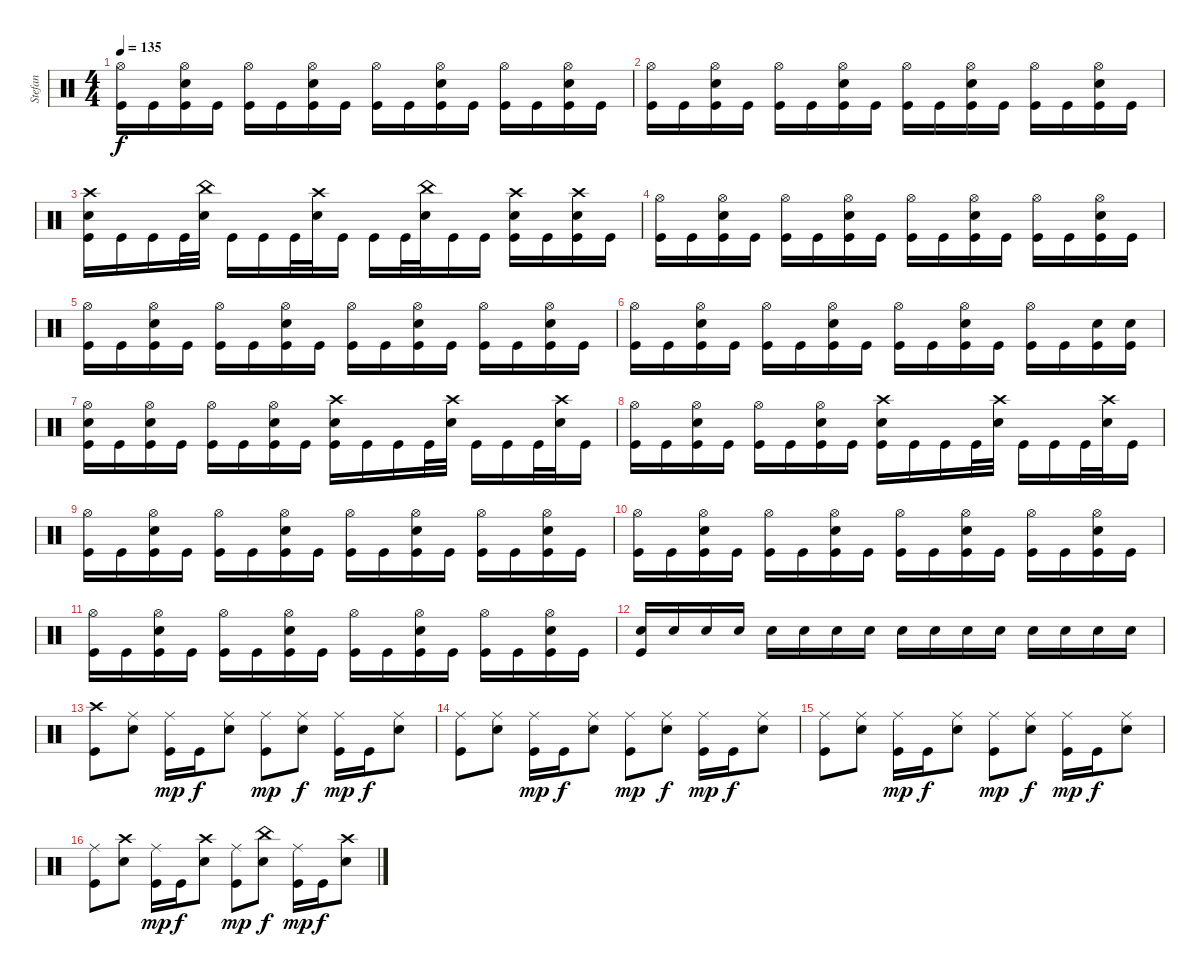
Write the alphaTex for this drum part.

\track ("Stefan" "Stefan") {instrument percussion}
\staff {score}
\articulation defaults
\ts (4 4)
\tempo 135
\clef neutral
\ks c
("Hi-Hat (open)" "Kick (hit)").16{dy f} "Kick (hit)".16 ("Hi-Hat (open)" "Snare (hit) 2" "Kick (hit)").16 "Kick (hit)".16 ("Hi-Hat (open)" "Kick (hit)").16 "Kick (hit)".16 ("Hi-Hat (open)" "Snare (hit) 2" "Kick (hit)").16 "Kick (hit)".16 ("Hi-Hat (open)" "Kick (hit)").16 "Kick (hit)".16 ("Hi-Hat (open)" "Snare (hit) 2" "Kick (hit)").16 "Kick (hit)".16 ("Hi-Hat (open)" "Kick (hit)").16 "Kick (hit)".16 ("Hi-Hat (open)" "Snare (hit) 2" "Kick (hit)").16 "Kick (hit)".16 |
("Hi-Hat (open)" "Kick (hit)").16 "Kick (hit)".16 ("Hi-Hat (open)" "Snare (hit) 2" "Kick (hit)").16 "Kick (hit)".16 ("Hi-Hat (open)" "Kick (hit)").16 "Kick (hit)".16 ("Hi-Hat (open)" "Snare (hit) 2" "Kick (hit)").16 "Kick (hit)".16 ("Hi-Hat (open)" "Kick (hit)").16 "Kick (hit)".16 ("Hi-Hat (open)" "Snare (hit) 2" "Kick (hit)").16 "Kick (hit)".16 ("Hi-Hat (open)" "Kick (hit)").16 "Kick (hit)".16 ("Hi-Hat (open)" "Snare (hit) 2" "Kick (hit)").16 "Kick (hit)".16 |
("Snare (hit) 2" "Kick (hit)" "Crash high (hit)").16 "Kick (hit)".16 "Kick (hit)".16 "Kick (hit)".32 ("Snare (hit) 2" "China (hit)").32 "Kick (hit)".16 "Kick (hit)".16 "Kick (hit)".32 ("Snare (hit) 2" "Crash high (hit)").32 "Kick (hit)".16 "Kick (hit)".16 "Kick (hit)".32 ("Snare (hit) 2" "China (hit)").32 "Kick (hit)".16 "Kick (hit)".16 ("Snare (hit) 2" "Kick (hit)" "Crash high (hit)").16 "Kick (hit)".16 ("Snare (hit) 2" "Kick (hit)" "Crash high (hit)").16 "Kick (hit)".16 |
("Hi-Hat (open)" "Kick (hit)").16 "Kick (hit)".16 ("Hi-Hat (open)" "Snare (hit) 2" "Kick (hit)").16 "Kick (hit)".16 ("Hi-Hat (open)" "Kick (hit)").16 "Kick (hit)".16 ("Hi-Hat (open)" "Snare (hit) 2" "Kick (hit)").16 "Kick (hit)".16 ("Hi-Hat (open)" "Kick (hit)").16 "Kick (hit)".16 ("Hi-Hat (open)" "Snare (hit) 2" "Kick (hit)").16 "Kick (hit)".16 ("Hi-Hat (open)" "Kick (hit)").16 "Kick (hit)".16 ("Hi-Hat (open)" "Snare (hit) 2" "Kick (hit)").16 "Kick (hit)".16 |
("Hi-Hat (open)" "Kick (hit)").16 "Kick (hit)".16 ("Hi-Hat (open)" "Snare (hit) 2" "Kick (hit)").16 "Kick (hit)".16 ("Hi-Hat (open)" "Kick (hit)").16 "Kick (hit)".16 ("Hi-Hat (open)" "Snare (hit) 2" "Kick (hit)").16 "Kick (hit)".16 ("Hi-Hat (open)" "Kick (hit)").16 "Kick (hit)".16 ("Hi-Hat (open)" "Snare (hit) 2" "Kick (hit)").16 "Kick (hit)".16 ("Hi-Hat (open)" "Kick (hit)").16 "Kick (hit)".16 ("Hi-Hat (open)" "Snare (hit) 2" "Kick (hit)").16 "Kick (hit)".16 |
("Hi-Hat (open)" "Kick (hit)").16 "Kick (hit)".16 ("Hi-Hat (open)" "Snare (hit) 2" "Kick (hit)").16 "Kick (hit)".16 ("Hi-Hat (open)" "Kick (hit)").16 "Kick (hit)".16 ("Hi-Hat (open)" "Snare (hit) 2" "Kick (hit)").16 "Kick (hit)".16 ("Hi-Hat (open)" "Kick (hit)").16 "Kick (hit)".16 ("Hi-Hat (open)" "Snare (hit) 2" "Kick (hit)").16 "Kick (hit)".16 ("Hi-Hat (open)" "Kick (hit)").16 "Kick (hit)".16 ("Snare (hit) 2" "Kick (hit)").16 ("Snare (hit) 2" "Kick (hit)").16 |
("Hi-Hat (open)" "Snare (hit) 2" "Kick (hit)").16 "Kick (hit)".16 ("Hi-Hat (open)" "Snare (hit) 2" "Kick (hit)").16 "Kick (hit)".16 ("Hi-Hat (open)" "Kick (hit)").16 "Kick (hit)".16 ("Hi-Hat (open)" "Snare (hit) 2" "Kick (hit)").16 "Kick (hit)".16 ("Crash high (hit)" "Snare (hit) 2" "Kick (hit)").16 "Kick (hit)".16 "Kick (hit)".16 "Kick (hit)".32 ("Crash high (hit)" "Snare (hit) 2").32 "Kick (hit)".16 "Kick (hit)".16 "Kick (hit)".32 ("Crash high (hit)" "Snare (hit) 2").32 "Kick (hit)".16 |
("Hi-Hat (open)" "Kick (hit)").16 "Kick (hit)".16 ("Hi-Hat (open)" "Snare (hit) 2" "Kick (hit)").16 "Kick (hit)".16 ("Hi-Hat (open)" "Kick (hit)").16 "Kick (hit)".16 ("Hi-Hat (open)" "Snare (hit) 2" "Kick (hit)").16 "Kick (hit)".16 ("Crash high (hit)" "Snare (hit) 2" "Kick (hit)").16 "Kick (hit)".16 "Kick (hit)".16 "Kick (hit)".32 ("Crash high (hit)" "Snare (hit) 2").32 "Kick (hit)".16 "Kick (hit)".16 "Kick (hit)".32 ("Crash high (hit)" "Snare (hit) 2").32 "Kick (hit)".16 |
("Hi-Hat (open)" "Kick (hit)").16 "Kick (hit)".16 ("Hi-Hat (open)" "Snare (hit) 2" "Kick (hit)").16 "Kick (hit)".16 ("Hi-Hat (open)" "Kick (hit)").16 "Kick (hit)".16 ("Hi-Hat (open)" "Snare (hit) 2" "Kick (hit)").16 "Kick (hit)".16 ("Hi-Hat (open)" "Kick (hit)").16 "Kick (hit)".16 ("Hi-Hat (open)" "Snare (hit) 2" "Kick (hit)").16 "Kick (hit)".16 ("Hi-Hat (open)" "Kick (hit)").16 "Kick (hit)".16 ("Hi-Hat (open)" "Snare (hit) 2" "Kick (hit)").16 "Kick (hit)".16 |
("Hi-Hat (open)" "Kick (hit)").16 "Kick (hit)".16 ("Hi-Hat (open)" "Snare (hit) 2" "Kick (hit)").16 "Kick (hit)".16 ("Hi-Hat (open)" "Kick (hit)").16 "Kick (hit)".16 ("Hi-Hat (open)" "Snare (hit) 2" "Kick (hit)").16 "Kick (hit)".16 ("Hi-Hat (open)" "Kick (hit)").16 "Kick (hit)".16 ("Hi-Hat (open)" "Snare (hit) 2" "Kick (hit)").16 "Kick (hit)".16 ("Hi-Hat (open)" "Kick (hit)").16 "Kick (hit)".16 ("Hi-Hat (open)" "Snare (hit) 2" "Kick (hit)").16 "Kick (hit)".16 |
("Hi-Hat (open)" "Kick (hit)").16 "Kick (hit)".16 ("Hi-Hat (open)" "Snare (hit) 2" "Kick (hit)").16 "Kick (hit)".16 ("Hi-Hat (open)" "Kick (hit)").16 "Kick (hit)".16 ("Hi-Hat (open)" "Snare (hit) 2" "Kick (hit)").16 "Kick (hit)".16 ("Hi-Hat (open)" "Kick (hit)").16 "Kick (hit)".16 ("Hi-Hat (open)" "Snare (hit) 2" "Kick (hit)").16 "Kick (hit)".16 ("Hi-Hat (open)" "Kick (hit)").16 "Kick (hit)".16 ("Hi-Hat (open)" "Snare (hit) 2" "Kick (hit)").16 "Kick (hit)".16 |
("Snare (hit) 2" "Kick (hit)").16 "Snare (hit) 2".16 "Snare (hit) 2".16 "Snare (hit) 2".16 "Snare (hit) 2".16 "Snare (hit) 2".16 "Snare (hit) 2".16 "Snare (hit) 2".16 "Snare (hit) 2".16 "Snare (hit) 2".16 "Snare (hit) 2".16 "Snare (hit) 2".16 "Snare (hit) 2".16 "Snare (hit) 2".16 "Snare (hit) 2".16 "Snare (hit) 2".16 |
("Kick (hit)" "Crash high (hit)").8 ("Ride (middle)" "Snare (hit) 2").8 ("Ride (middle)" "Kick (hit)").16{dy mp} "Kick (hit)".16{dy f} ("Ride (middle)" "Snare (hit) 2").8 ("Ride (middle)" "Kick (hit)").8{dy mp} ("Ride (middle)" "Snare (hit) 2").8{dy f} ("Ride (middle)" "Kick (hit)").16{dy mp} "Kick (hit)".16{dy f} ("Ride (middle)" "Snare (hit) 2").8 |
("Ride (middle)" "Kick (hit)").8 ("Ride (middle)" "Snare (hit) 2").8 ("Ride (middle)" "Kick (hit)").16{dy mp} "Kick (hit)".16{dy f} ("Ride (middle)" "Snare (hit) 2").8 ("Ride (middle)" "Kick (hit)").8{dy mp} ("Ride (middle)" "Snare (hit) 2").8{dy f} ("Ride (middle)" "Kick (hit)").16{dy mp} "Kick (hit)".16{dy f} ("Ride (middle)" "Snare (hit) 2").8 |
("Ride (middle)" "Kick (hit)").8 ("Ride (middle)" "Snare (hit) 2").8 ("Ride (middle)" "Kick (hit)").16{dy mp} "Kick (hit)".16{dy f} ("Ride (middle)" "Snare (hit) 2").8 ("Ride (middle)" "Kick (hit)").8{dy mp} ("Ride (middle)" "Snare (hit) 2").8{dy f} ("Ride (middle)" "Kick (hit)").16{dy mp} "Kick (hit)".16{dy f} ("Ride (middle)" "Snare (hit) 2").8 |
("Ride (middle)" "Kick (hit)").8 ("Snare (hit) 2" "Crash high (hit)").8 ("Ride (middle)" "Kick (hit)").16{dy mp} "Kick (hit)".16{dy f} ("Snare (hit) 2" "Crash high (hit)").8 ("Ride (middle)" "Kick (hit)").8{dy mp} ("Snare (hit) 2" "China (hit)").8{dy f} ("Ride (middle)" "Kick (hit)").16{dy mp} "Kick (hit)".16{dy f} ("Snare (hit) 2" "Crash high (hit)").8
